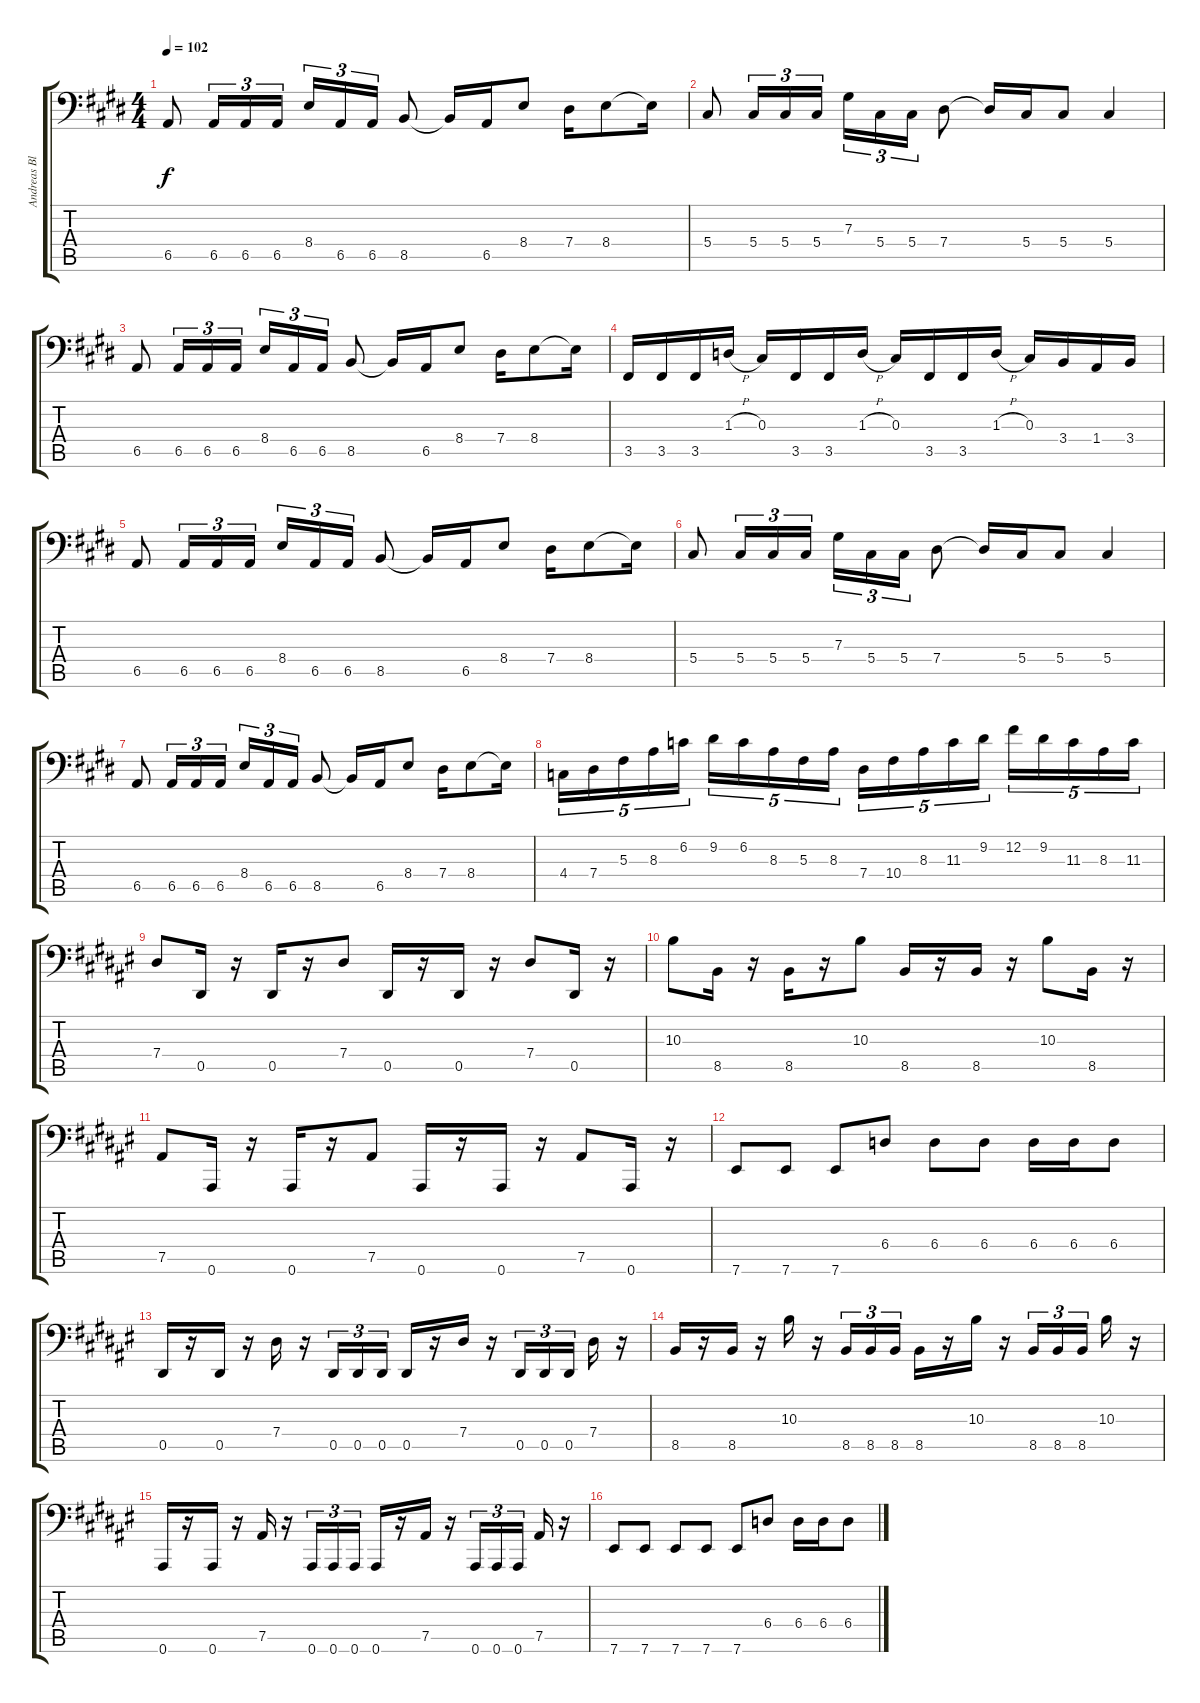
\track ("Andreas Blomqvist" "Andreas Bl") {instrument electricbasspick}
\staff {score tabs}
\tuning (B2 Gb2 Db2 Ab1 Eb1 Bb0) {hide}
\ts (4 4)
\tempo 102
\clef f4
\ks c#minor
6.5.8{dy f} 6.5.16{tu (3 2)} 6.5.16{tu (3 2)} 6.5.16{tu (3 2)} 8.4.16{tu (3 2)} 6.5.16{tu (3 2)} 6.5.16{tu (3 2)} 8.5.8 8.5{t}.16 6.5.16 8.4.8 7.4.16 8.4.8 8.4{t}.16 |
5.4.8 5.4.16{tu (3 2)} 5.4.16{tu (3 2)} 5.4.16{tu (3 2)} 7.3.16{tu (3 2)} 5.4.16{tu (3 2)} 5.4.16{tu (3 2)} 7.4.8 7.4{t}.16 5.4.16 5.4.8 5.4.4 |
6.5.8 6.5.16{tu (3 2)} 6.5.16{tu (3 2)} 6.5.16{tu (3 2)} 8.4.16{tu (3 2)} 6.5.16{tu (3 2)} 6.5.16{tu (3 2)} 8.5.8 8.5{t}.16 6.5.16 8.4.8 7.4.16 8.4.8 8.4{t}.16 |
3.5.16 3.5.16 3.5.16 1.3{h}.16 0.3.16 3.5.16 3.5.16 1.3{h}.16 0.3.16 3.5.16 3.5.16 1.3{h}.16 0.3.16 3.4.16 1.4.16 3.4.16 |
6.5.8 6.5.16{tu (3 2)} 6.5.16{tu (3 2)} 6.5.16{tu (3 2)} 8.4.16{tu (3 2)} 6.5.16{tu (3 2)} 6.5.16{tu (3 2)} 8.5.8 8.5{t}.16 6.5.16 8.4.8 7.4.16 8.4.8 8.4{t}.16 |
5.4.8 5.4.16{tu (3 2)} 5.4.16{tu (3 2)} 5.4.16{tu (3 2)} 7.3.16{tu (3 2)} 5.4.16{tu (3 2)} 5.4.16{tu (3 2)} 7.4.8 7.4{t}.16 5.4.16 5.4.8 5.4.4 |
6.5.8 6.5.16{tu (3 2)} 6.5.16{tu (3 2)} 6.5.16{tu (3 2)} 8.4.16{tu (3 2)} 6.5.16{tu (3 2)} 6.5.16{tu (3 2)} 8.5.8 8.5{t}.16 6.5.16 8.4.8 7.4.16 8.4.8 8.4{t}.16 |
4.4.16{tu (5 4)} 7.4.16{tu (5 4)} 5.3.16{tu (5 4)} 8.3.16{tu (5 4)} 6.2.16{tu (5 4)} 9.2.16{tu (5 4)} 6.2.16{tu (5 4)} 8.3.16{tu (5 4)} 5.3.16{tu (5 4)} 8.3.16{tu (5 4)} 7.4.16{tu (5 4)} 10.4.16{tu (5 4)} 8.3.16{tu (5 4)} 11.3.16{tu (5 4)} 9.2.16{tu (5 4)} 12.2.16{tu (5 4)} 9.2.16{tu (5 4)} 11.3.16{tu (5 4)} 8.3.16{tu (5 4)} 11.3.16{tu (5 4)} |
\ks d#minor
7.4.8 0.5.16 r.16 0.5.16 r.16 7.4.8 0.5.16 r.16 0.5.16 r.16 7.4.8 0.5.16 r.16 |
10.3.8 8.5.16 r.16 8.5.16 r.16 10.3.8 8.5.16 r.16 8.5.16 r.16 10.3.8 8.5.16 r.16 |
7.5.8 0.6.16 r.16 0.6.16 r.16 7.5.8 0.6.16 r.16 0.6.16 r.16 7.5.8 0.6.16 r.16 |
7.6.8 7.6.8 7.6.8 6.4.8 6.4.8 6.4.8 6.4.16 6.4.16 6.4.8 |
0.5.16 r.16 0.5.16 r.16 7.4.16 r.16 0.5.16{tu (3 2)} 0.5.16{tu (3 2)} 0.5.16{tu (3 2)} 0.5.16 r.16 7.4.16 r.16 0.5.16{tu (3 2)} 0.5.16{tu (3 2)} 0.5.16{tu (3 2)} 7.4.16 r.16 |
8.5.16 r.16 8.5.16 r.16 10.3.16 r.16 8.5.16{tu (3 2)} 8.5.16{tu (3 2)} 8.5.16{tu (3 2)} 8.5.16 r.16 10.3.16 r.16 8.5.16{tu (3 2)} 8.5.16{tu (3 2)} 8.5.16{tu (3 2)} 10.3.16 r.16 |
0.6.16 r.16 0.6.16 r.16 7.5.16 r.16 0.6.16{tu (3 2)} 0.6.16{tu (3 2)} 0.6.16{tu (3 2)} 0.6.16 r.16 7.5.16 r.16 0.6.16{tu (3 2)} 0.6.16{tu (3 2)} 0.6.16{tu (3 2)} 7.5.16 r.16 |
7.6.8 7.6.8 7.6.8 7.6.8 7.6.8 6.4.8 6.4.16 6.4.16 6.4.8
